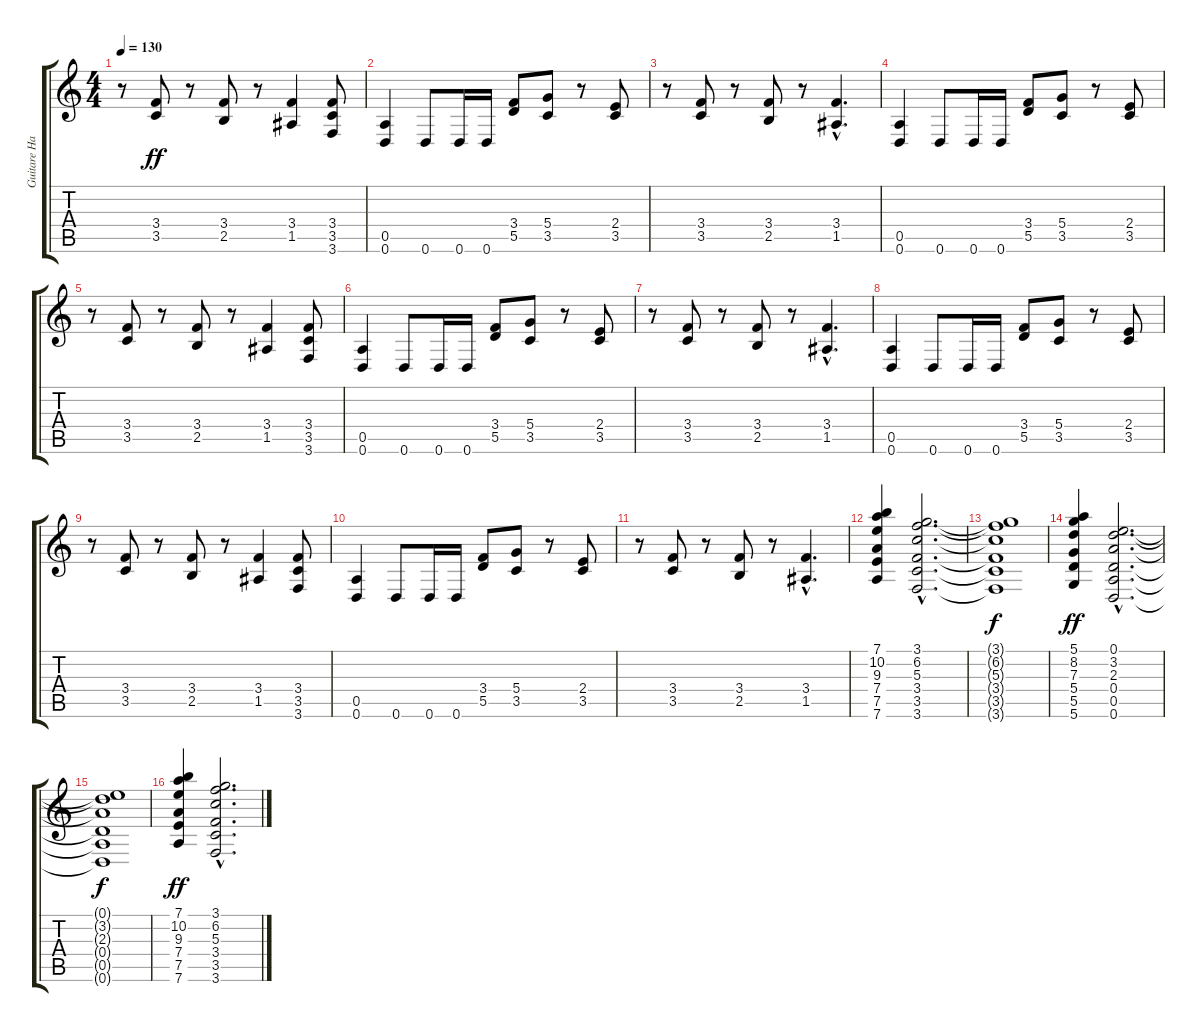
\track ("Guitare Harmonie" "Guitare Ha") {instrument distortionguitar}
\staff {score tabs}
\tuning (E4 B3 G3 D3 A2 D2) {hide}
\ts (4 4)
\tempo 130
\clef g2
\ks c
r.8{dy ff} (3.4 3.5).8 r.8 (3.4 2.5).8 r.8 (3.4 1.5).4 (3.4 3.5 3.6).8 |
(0.5 0.6).4 0.6.8 0.6.16 0.6.16 (3.4 5.5).8 (5.4 3.5).8 r.8 (2.4 3.5).8 |
r.8 (3.4 3.5).8 r.8 (3.4 2.5).8 r.8 (3.4{hac} 1.5{hac}).4{d} |
(0.5 0.6).4 0.6.8 0.6.16 0.6.16 (3.4 5.5).8 (5.4 3.5).8 r.8 (2.4 3.5).8 |
r.8 (3.4 3.5).8 r.8 (3.4 2.5).8 r.8 (3.4 1.5).4 (3.4 3.5 3.6).8 |
(0.5 0.6).4 0.6.8 0.6.16 0.6.16 (3.4 5.5).8 (5.4 3.5).8 r.8 (2.4 3.5).8 |
r.8 (3.4 3.5).8 r.8 (3.4 2.5).8 r.8 (3.4{hac} 1.5{hac}).4{d} |
(0.5 0.6).4 0.6.8 0.6.16 0.6.16 (3.4 5.5).8 (5.4 3.5).8 r.8 (2.4 3.5).8 |
r.8 (3.4 3.5).8 r.8 (3.4 2.5).8 r.8 (3.4 1.5).4 (3.4 3.5 3.6).8 |
(0.5 0.6).4 0.6.8 0.6.16 0.6.16 (3.4 5.5).8 (5.4 3.5).8 r.8 (2.4 3.5).8 |
r.8 (3.4 3.5).8 r.8 (3.4 2.5).8 r.8 (3.4{hac} 1.5{hac}).4{d} |
(7.1 10.2 9.3 7.4 7.5 7.6).4 (3.1{hac} 6.2{hac} 5.3{hac} 3.4{hac} 3.5{hac} 3.6{hac}).2{d} |
(3.1{t} 6.2{t} 5.3{t} 3.4{t} 3.5{t} 3.6{t}).1{dy f} |
(5.1 8.2 7.3 5.4 5.5 5.6).4{dy ff} (0.1{hac} 3.2{hac} 2.3{hac} 0.4{hac} 0.5{hac} 0.6{hac}).2{d} |
(0.1{t} 3.2{t} 2.3{t} 0.4{t} 0.5{t} 0.6{t}).1{dy f} |
(7.1 10.2 9.3 7.4 7.5 7.6).4{dy ff} (3.1{hac} 6.2{hac} 5.3{hac} 3.4{hac} 3.5{hac} 3.6{hac}).2{d}
